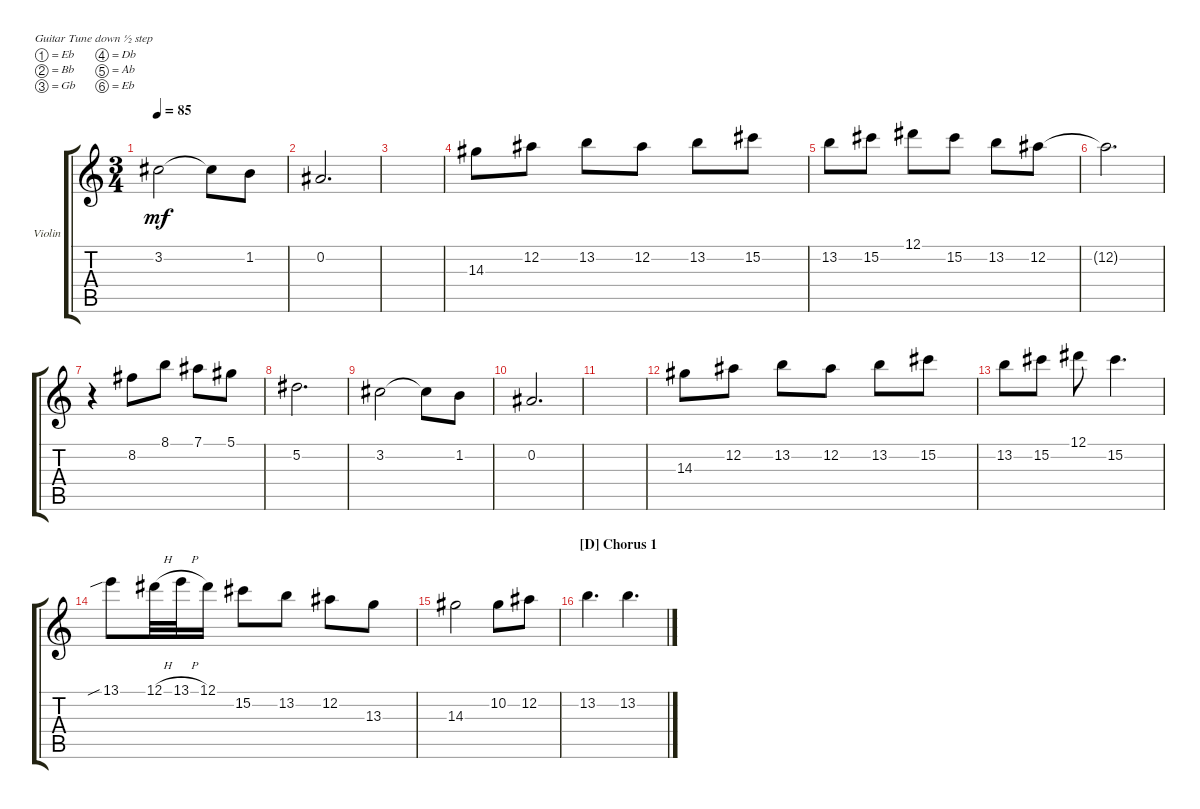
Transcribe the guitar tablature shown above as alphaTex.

\defaultSystemsLayout 4
\bracketExtendMode groupsimilarinstruments
\firstSystemTrackNameOrientation horizontal
\otherSystemsTrackNameOrientation horizontal
\track ("Violin" "Violin") {instrument acousticguitarsteel}
\staff {score tabs}
\tuning (Eb4 Bb3 Gb3 Db3 Ab2 Eb2)
\ts (3 4)
\tempo 85
\clef g2
\ks c
3.2.2{dy mf} 3.2{t}.8 1.2.8 |
0.2.2{d} |
|
14.3.8 12.2.8 13.2.8 12.2.8 13.2.8 15.2.8 |
13.2.8 15.2.8 12.1.8 15.2.8 13.2.8 12.2.8 |
12.2{t}.2{d} |
r.4 8.2.8 8.1.8 7.1.8 5.1.8 |
5.2.2{d} |
3.2.2 3.2{t}.8 1.2.8 |
0.2.2{d} |
|
14.3.8 12.2.8 13.2.8 12.2.8 13.2.8 15.2.8 |
13.2.8 15.2.8 12.1.8 15.2.4{d} |
13.1{sib}.8 12.1{h}.32 13.1{h}.32 12.1.16 15.2.8 13.2.8 12.2.8 13.3.8 |
14.3.2 10.2.8 12.2.8 |
\section ("D" "Chorus 1")
13.2.4{d} 13.2.4{d}
